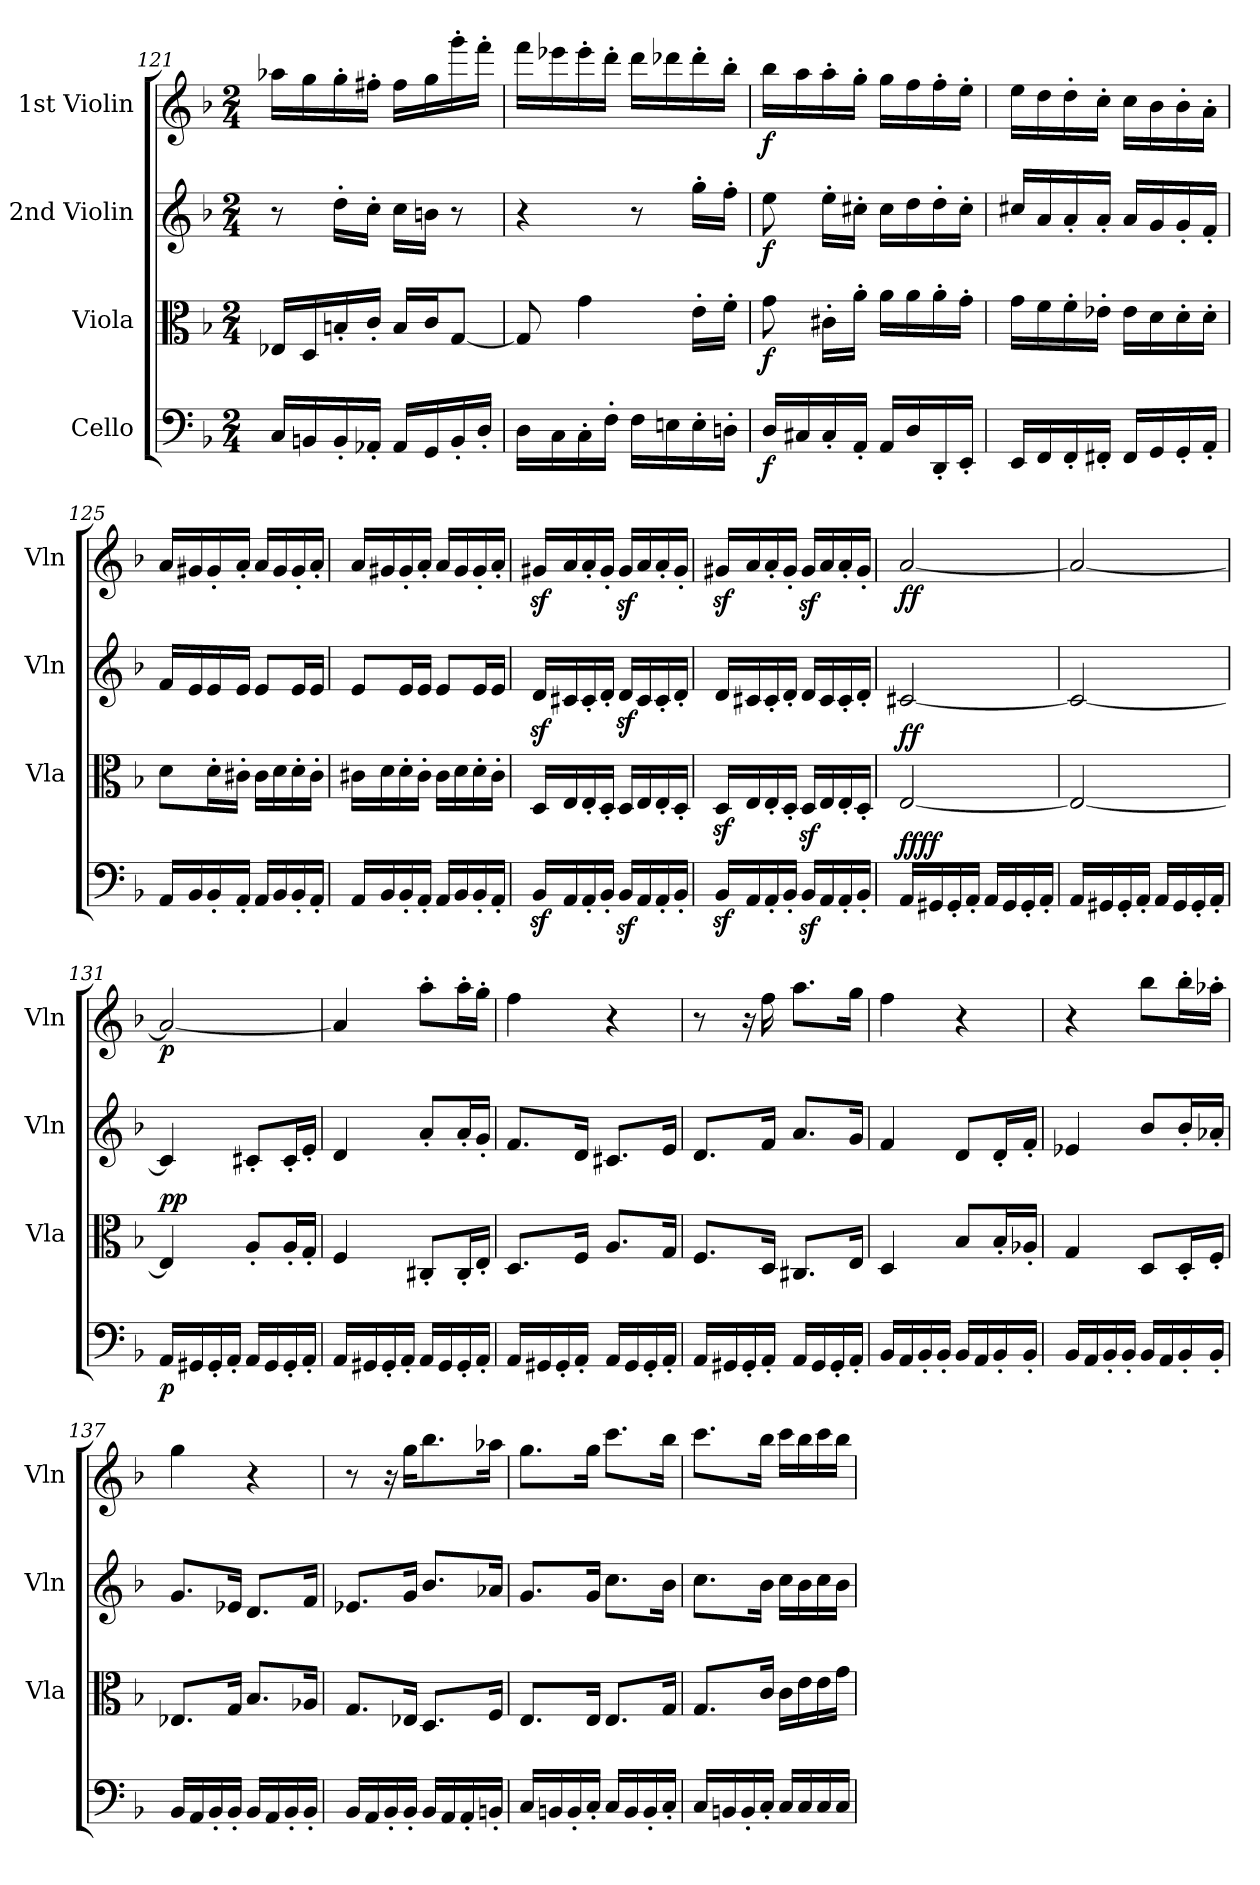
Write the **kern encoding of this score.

**kern	**dynam	**kern	**dynam	**kern	**dynam	**kern	**dynam
*part4	*part4	*part3	*part3	*part2	*part2	*part1	*part1
*staff4	*staff4	*staff3	*staff3	*staff2	*staff2	*staff1	*staff1
*I"Cello	*	*I"Viola	*	*I"2nd Violin	*	*I"1st Violin	*
*	*	*I'Vla	*	*I'Vln	*	*I'Vln	*
!!LO:LB:g=z
*clefF4	*	*clefC3	*	*clefG2	*	*clefG2	*
*k[b-]	*	*k[b-]	*	*k[b-]	*	*k[b-]	*
*F:	*	*F:	*	*F:	*	*F:	*
*M2/4	*	*M2/4	*	*M2/4	*	*M2/4	*
=121	=121	=121	=121	=121	=121	=121	=121
16C/LL	.	16E-X/LL	.	8r	.	16aa-X\LL	.
16BBn/	.	16D/	.	.	.	16gg\	.
16BB'/	.	16Bn'/	.	16dd'\LL	.	16gg'\	.
16AA-X'/JJ	.	16c'/JJ	.	16cc'\JJ	.	16ff#X'\JJ	.
16AA-/LL	.	16B/LL	.	16cc\LL	.	16ff#\LL	.
16GG/	.	16c/J	.	16bn\JJ	.	16gg\	.
16BB'/	.	[8G/J	.	8r	.	16ggg'\	.
16D'/JJ	.	.	.	.	.	16fff'\JJ	.
=122	=122	=122	=122	=122	=122	=122	=122
16D\LL	.	8G/]	.	4r	.	16fff\LL	.
16C\	.	.	.	.	.	16eee-X\	.
16C'\	.	4g\	.	.	.	16eee-'\	.
16F'\JJ	.	.	.	.	.	16ddd'\JJ	.
16F\LL	.	.	.	8r	.	16ddd\LL	.
16En\	.	.	.	.	.	16ddd-X\	.
16E'\	.	16e'\LL	.	16gg'\LL	.	16ddd-'\	.
16Dn'\JJ	.	16f'\JJ	.	16ff'\JJ	.	16bb-'\JJ	.
=123	=123	=123	=123	=123	=123	=123	=123
!	!LO:DY:b	!	!LO:DY:b	!	!LO:DY:b	!	!LO:DY:b
16D/LL	f	8g\	f	8ee\	f	16bb-\LL	f
16C#X/	.	.	.	.	.	16aa\	.
16C#'/	.	16c#X'\LL	.	16ee'\LL	.	16aa'\	.
16AA'/JJ	.	16a'\JJ	.	16cc#X'\JJ	.	16gg'\JJ	.
16AA/LL	.	16a\LL	.	16cc#\LL	.	16gg\LL	.
16D/	.	16a\	.	16dd\	.	16ff\	.
16DD'/	.	16a'\	.	16dd'\	.	16ff'\	.
16EE'/JJ	.	16g'\JJ	.	16cc#'\JJ	.	16ee'\JJ	.
=124	=124	=124	=124	=124	=124	=124	=124
16EE/LL	.	16g\LL	.	16cc#X/LL	.	16ee\LL	.
16FF/	.	16f\	.	16a/	.	16dd\	.
16FF'/	.	16f'\	.	16a'/	.	16dd'\	.
16FF#X'/JJ	.	16e-X'\JJ	.	16a'/JJ	.	16cc'\JJ	.
16FF#/LL	.	16e-\LL	.	16a/LL	.	16cc\LL	.
16GG/	.	16d\	.	16g/	.	16b-\	.
16GG'/	.	16d'\	.	16g'/	.	16b-'\	.
16AA'/JJ	.	16d'\JJ	.	16f'/JJ	.	16a'\JJ	.
!!LO:PB:g=z
=125	=125	=125	=125	=125	=125	=125	=125
16AA/LL	.	8d\L	.	16f/LL	.	16a/LL	.
16BB-/	.	.	.	16e/	.	16g#X/	.
16BB-'/	.	16d'\L	.	16e/	.	16g#'/	.
16AA'/JJ	.	16c#X'\JJ	.	16e/JJ	.	16a'/JJ	.
16AA/LL	.	16c#\LL	.	8e/L	.	16a/LL	.
16BB-/	.	16d\	.	.	.	16g#/	.
16BB-'/	.	16d'\	.	16e/L	.	16g#'/	.
16AA'/JJ	.	16c#'\JJ	.	16e/JJ	.	16a'/JJ	.
=126	=126	=126	=126	=126	=126	=126	=126
16AA/LL	.	16c#X\LL	.	8e/L	.	16a/LL	.
16BB-/	.	16d\	.	.	.	16g#X/	.
16BB-'/	.	16d'\	.	16e/L	.	16g#'/	.
16AA'/JJ	.	16c#'\JJ	.	16e/JJ	.	16a'/JJ	.
16AA/LL	.	16c#\LL	.	8e/L	.	16a/LL	.
16BB-/	.	16d\	.	.	.	16g#/	.
16BB-'/	.	16d'\	.	16e/L	.	16g#'/	.
16AA'/JJ	.	16c#'\JJ	.	16e/JJ	.	16a'/JJ	.
=127	=127	=127	=127	=127	=127	=127	=127
16BB-z>/LL	.	16D/LL	.	16dz</LL	.	16g#Xz</LL	.
16AA/	.	16E/	.	16c#X/	.	16a/	.
16AA'/	.	16E'/	.	16c#'/	.	16a'/	.
16BB-'/JJ	.	16D'/JJ	.	16d'/JJ	.	16g#'/JJ	.
16BB-z>/LL	.	16D/LL	.	16dz</LL	.	16g#z</LL	.
16AA/	.	16E/	.	16c#/	.	16a/	.
16AA'/	.	16E'/	.	16c#'/	.	16a'/	.
16BB-'/JJ	.	16D'/JJ	.	16d'/JJ	.	16g#'/JJ	.
=128	=128	=128	=128	=128	=128	=128	=128
16BB-z>/LL	.	16Dz>/LL	.	16d/LL	.	16g#Xz</LL	.
16AA/	.	16E/	.	16c#X/	.	16a/	.
16AA'/	.	16E'/	.	16c#'/	.	16a'/	.
16BB-'/JJ	.	16D'/JJ	.	16d'/JJ	.	16g#'/JJ	.
16BB-z>/LL	.	16Dz>/LL	.	16d/LL	.	16g#z</LL	.
16AA/	.	16E/	.	16c#/	.	16a/	.
16AA'/	.	16E'/	.	16c#'/	.	16a'/	.
16BB-'/JJ	.	16D'/JJ	.	16d'/JJ	.	16g#'/JJ	.
!!LO:LB:g=z
=129	=129	=129	=129	=129	=129	=129	=129
!	!LO:DY:b	!	!	!	!	!	!
!	!LO:DY:n=1:a	!	!LO:DY:a	!	!	!	!LO:DY:b
16AA/LL	ff ff	[2E/	ff	[2c#X/	.	[2a/	ff
16GG#X/	.	.	.	.	.	.	.
16GG#'/	.	.	.	.	.	.	.
16AA'/JJ	.	.	.	.	.	.	.
16AA/LL	.	.	.	.	.	.	.
16GG#/	.	.	.	.	.	.	.
16GG#'/	.	.	.	.	.	.	.
16AA'/JJ	.	.	.	.	.	.	.
=130	=130	=130	=130	=130	=130	=130	=130
16AA/LL	.	2E/_	.	2c#/_	.	2a/_	.
16GG#X/	.	.	.	.	.	.	.
16GG#'/	.	.	.	.	.	.	.
16AA'/JJ	.	.	.	.	.	.	.
16AA/LL	.	.	.	.	.	.	.
16GG#/	.	.	.	.	.	.	.
16GG#'/	.	.	.	.	.	.	.
16AA'/JJ	.	.	.	.	.	.	.
=131	=131	=131	=131	=131	=131	=131	=131
!	!LO:DY:b	!	!LO:DY:b	!	!	!	!
!	!	!	!LO:DY:n=1:a	!	!	!	!LO:DY:b
16AA/LL	p	4E/]	p p	4c#/]	.	2a/_	p
16GG#X/	.	.	.	.	.	.	.
16GG#'/	.	.	.	.	.	.	.
16AA'/JJ	.	.	.	.	.	.	.
16AA/LL	.	8A'/L	.	8c#X'/L	.	.	.
16GG#/	.	.	.	.	.	.	.
16GG#'/	.	16A'/L	.	16c#'/L	.	.	.
16AA'/JJ	.	16G'/JJ	.	16e'/JJ	.	.	.
=132	=132	=132	=132	=132	=132	=132	=132
16AA/LL	.	4F/	.	4d/	.	4a/]	.
16GG#X/	.	.	.	.	.	.	.
16GG#'/	.	.	.	.	.	.	.
16AA'/JJ	.	.	.	.	.	.	.
16AA/LL	.	8C#X'/L	.	8a'/L	.	8aa'\L	.
16GG#/	.	.	.	.	.	.	.
16GG#'/	.	16C#'/L	.	16a'/L	.	16aa'\L	.
16AA'/JJ	.	16E'/JJ	.	16g'/JJ	.	16gg'\JJ	.
!!LO:LB:g=z
=133	=133	=133	=133	=133	=133	=133	=133
16AA/LL	.	8.D/L	.	8.f/L	.	4ff\	.
16GG#X/	.	.	.	.	.	.	.
16GG#'/	.	.	.	.	.	.	.
16AA'/JJ	.	16F/Jk	.	16d/Jk	.	.	.
16AA/LL	.	8.A/L	.	8.c#X/L	.	4r	.
16GG#/	.	.	.	.	.	.	.
16GG#'/	.	.	.	.	.	.	.
16AA'/JJ	.	16G/Jk	.	16e/Jk	.	.	.
=134	=134	=134	=134	=134	=134	=134	=134
16AA/LL	.	8.F/L	.	8.d/L	.	8r	.
16GG#X/	.	.	.	.	.	.	.
16GG#'/	.	.	.	.	.	16r	.
16AA'/JJ	.	16D/Jk	.	16f/Jk	.	16ff\	.
16AA/LL	.	8.C#X/L	.	8.a/L	.	8.aa\L	.
16GG#/	.	.	.	.	.	.	.
16GG#'/	.	.	.	.	.	.	.
16AA'/JJ	.	16E/Jk	.	16g/Jk	.	16gg\Jk	.
=135	=135	=135	=135	=135	=135	=135	=135
16BB-/LL	.	4D/	.	4f/	.	4ff\	.
16AA/	.	.	.	.	.	.	.
16BB-'/	.	.	.	.	.	.	.
16BB-'/JJ	.	.	.	.	.	.	.
16BB-/LL	.	8B-/L	.	8d/L	.	4r	.
16AA/	.	.	.	.	.	.	.
16BB-'/	.	16B-'/L	.	16d'/L	.	.	.
16BB-'/JJ	.	16A-X'/JJ	.	16f'/JJ	.	.	.
=136	=136	=136	=136	=136	=136	=136	=136
16BB-/LL	.	4G/	.	4e-X/	.	4r	.
16AA/	.	.	.	.	.	.	.
16BB-'/	.	.	.	.	.	.	.
16BB-'/JJ	.	.	.	.	.	.	.
16BB-/LL	.	8D/L	.	8b-/L	.	8bb-\L	.
16AA/	.	.	.	.	.	.	.
16BB-'/	.	16D'/L	.	16b-'/L	.	16bb-'\L	.
16BB-'/JJ	.	16F'/JJ	.	16a-X'/JJ	.	16aa-X'\JJ	.
=137	=137	=137	=137	=137	=137	=137	=137
16BB-/LL	.	8.E-X/L	.	8.g/L	.	4gg\	.
16AA/	.	.	.	.	.	.	.
16BB-'/	.	.	.	.	.	.	.
16BB-'/JJ	.	16G/Jk	.	16e-X/Jk	.	.	.
16BB-/LL	.	8.B-/L	.	8.d/L	.	4r	.
16AA/	.	.	.	.	.	.	.
16BB-'/	.	.	.	.	.	.	.
16BB-'/JJ	.	16A-X/Jk	.	16f/Jk	.	.	.
!!LO:PB:g=z
=138	=138	=138	=138	=138	=138	=138	=138
16BB-/LL	.	8.G/L	.	8.e-X/L	.	8r	.
16AA/	.	.	.	.	.	.	.
16BB-'/	.	.	.	.	.	16r	.
16BB-'/JJ	.	16E-X/Jk	.	16g/Jk	.	16gg\KL	.
16BB-/LL	.	8.D/L	.	8.b-/L	.	8.bb-\	.
16AA/	.	.	.	.	.	.	.
16AA'/	.	.	.	.	.	.	.
16BBn'/JJ	.	16F/Jk	.	16a-X/Jk	.	16aa-X\Jk	.
=139	=139	=139	=139	=139	=139	=139	=139
16C/LL	.	8.E/L	.	8.g/L	.	8.gg\L	.
16BBn/	.	.	.	.	.	.	.
16BB'/	.	.	.	.	.	.	.
16C'/JJ	.	16E/Jk	.	16g/Jk	.	16gg\Jk	.
16C/LL	.	8.E/L	.	8.cc\L	.	8.ccc\L	.
16BB/	.	.	.	.	.	.	.
16BB'/	.	.	.	.	.	.	.
16C'/JJ	.	16G/Jk	.	16b-\Jk	.	16bb-\Jk	.
=140	=140	=140	=140	=140	=140	=140	=140
16C/LL	.	8.G/L	.	8.cc\L	.	8.ccc\L	.
16BBn/	.	.	.	.	.	.	.
16BB'/	.	.	.	.	.	.	.
16C'/JJ	.	16c/Jk	.	16b-\Jk	.	16bb-\Jk	.
16C/LL	.	16c\LL	.	16cc\LL	.	16ccc\LL	.
16C/	.	16e\	.	16b-\	.	16bb-\	.
16C/	.	16e\	.	16cc\	.	16ccc\	.
16C/JJ	.	16g\JJ	.	16b-\JJ	.	16bb-\JJ	.
=	=	=	=	=	=	=	=
*-	*-	*-	*-	*-	*-	*-	*-
